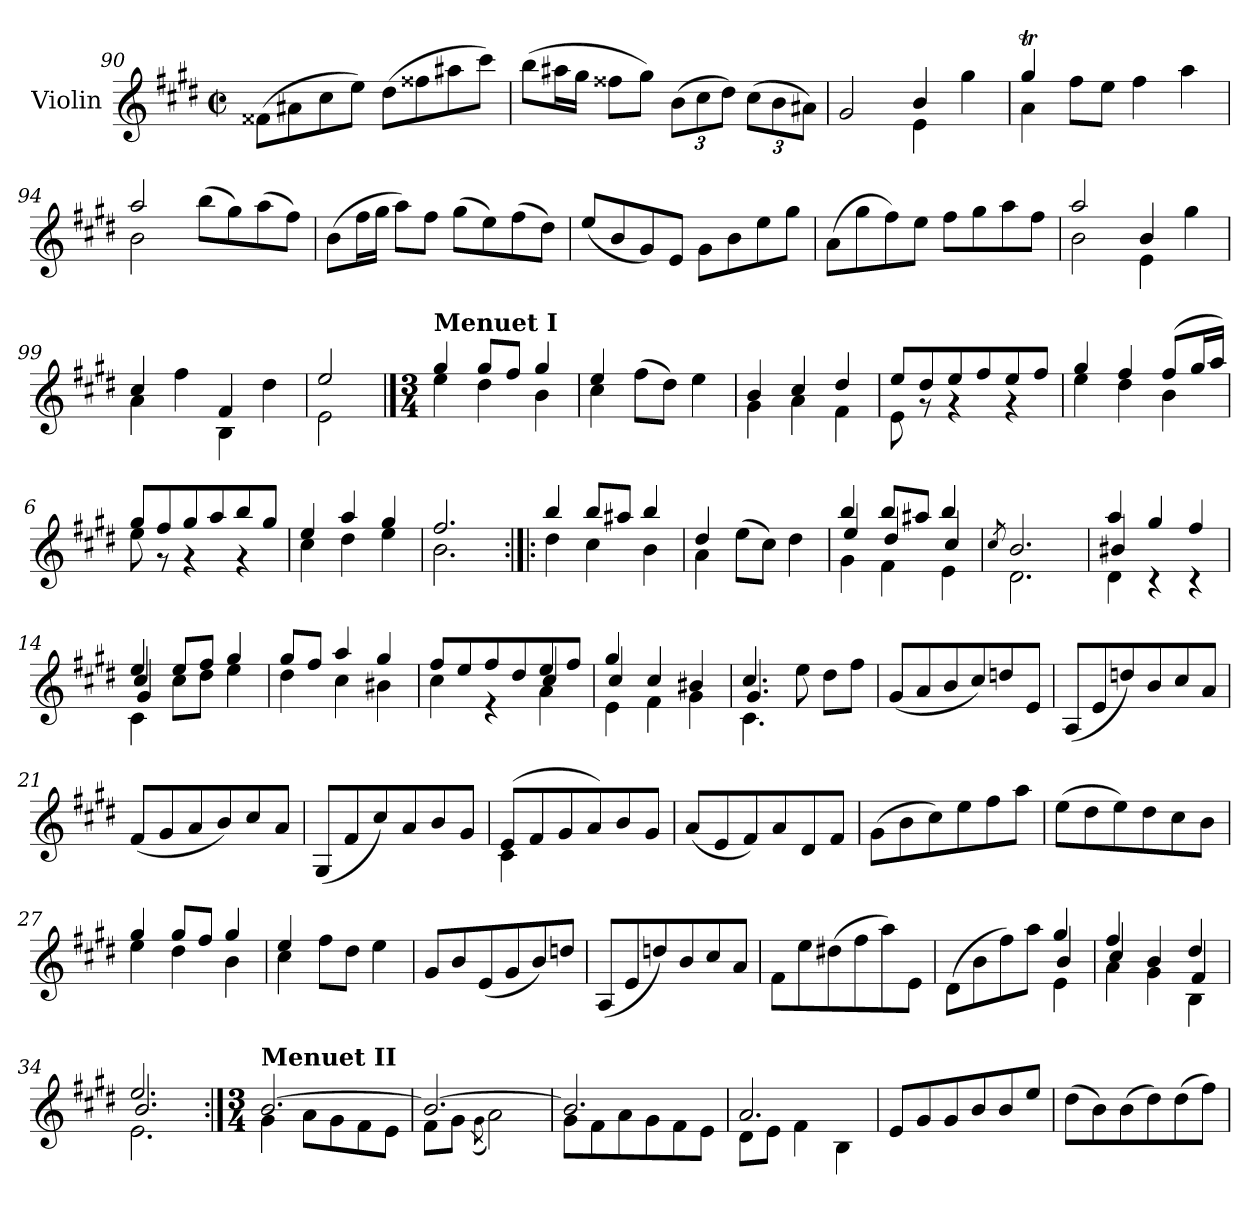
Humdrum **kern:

**kern
*part1
*staff1
*I"Violin
*I'Vln.
!!LO:LB:g=z
*clefG2
*k[f#c#g#d#]
*M2/2
*met(c|)
=90
(>8f##X\L
8a#X\
8cc#\
8ee\J)
(>8dd#\L
8ff##X\
8aa#X\
8ccc#\J)
=91
(>8bb\L
16aa#X\L
16gg#\JJ
8ff##X\L
8gg#\J)
*Xbrackettup
(>12b\L
12cc#\
12dd#\J)
(>12cc#\L
12b\
12a#X\J)
=92
*^
2g#/	2ryy
4b/	4e\
4gg#\	4ryy
=93	=93
4gg#t/	4a\
8ff#\L	2.ryy
8ee\J	.
4ff#\	.
4aa\	.
=94	=94
2aa/	2b\
(>8bb\L	2ryy
8gg#\)	.
(>8aa\	.
8ff#\J)	.
*v	*v
!!LO:LB:g=z
=95
(>8b\L
16ff#\L
16gg#\JJ
8aa\L)
8ff#\J
(>8gg#\L
8ee\)
(>8ff#\
8dd#\J)
=96
(<8ee/L
8b/
8g#/)
8e/J
8g#\L
8b\
8ee\
8gg#\J
=97
(>8a\L
8gg#\
8ff#\)
8ee\J
8ff#\L
8gg#\
8aa\
8ff#\J
=98
*^
2aa/	2b\
4b/	4e\
4gg#\	4ryy
=99	=99
4cc#/	4a\
4ff#\	4ryy
4f#/	4B\
4dd#\	4ryy
=100	=100
2ee/	2e\
!!LO:PB:g=z	!!
==1	==1
*M3/4	*
!LO:TX:a:B:t=Menuet I	!
4gg#/	4ee\
8gg#/L	4dd#\
8ff#/J	.
4gg#/	4b\
=2	=2
4ee/	4cc#\
(>8ff#\L	2ryy
8dd#\J)	.
4ee\	.
=3	=3
4b/	4g#\
4cc#/	4a\
4dd#/	4f#\
=4	=4
8ee/L	8e\
8dd#/	8r
8ee/	4r
8ff#/	.
8ee/	4r
8ff#/J	.
=5	=5
4gg#/	4ee\
4ff#/	4dd#\
(>8ff#/L	4b\
16gg#/L	.
16aa/JJ)	.
=6	=6
8gg#/L	8ee\
8ff#/	8r
8gg#/	4r
8aa/	.
8bb/	4r
8gg#/J	.
!!LO:LB:g=z	!!
=7	=7
4ee/	4cc#\
4aa/	4dd#\
4gg#/	4ee\
=8	=8
2.ff#/	2.b\
=9:|!|:	=9:|!|:
4bb/	4dd#\
8bb/L	4cc#\
8aa#X/J	.
4bb/	4b\
=10	=10
4dd#/	4a\
(>8ee\L	2ryy
8cc#\J)	.
4dd#\	.
=11	=11
*	*^
4bb/	4g#\	4ee/
8bb/L	4f#\	4dd#/
8aa#X/J	.	.
4bb/	4e\	4cc#/
*v	*v	*v
=12
8qcc#/
*^
2.b/	2.d#\
=13	=13
*	*^
4aa/	4d#\	4b#X/
4gg#/	4r	2ryy
4ff#/	4r	.
=14	=14	=14
*	*	*^
4ee/	4c#\	4cc#/	4g#/
8ee/L	8cc#\L	2ryy	2ryy
8ff#/J	8dd#\J	.	.
4gg#/	4ee\	.	.
*	*v	*v	*v
!!LO:LB:g=z
=15	=15
8gg#/L	4dd#\
8ff#/J	.
4aa/	4cc#\
4gg#/	4b#X\
=16	=16
*	*^
8ff#/L	4cc#\	2ryy
8ee/	.	.
8ff#/	4r	.
8dd#/	.	.
8ee/	4a\	4cc#/
8ff#/J	.	.
=17	=17	=17
4gg#/	4e\	4cc#/
4cc#/	4f#\	2ryy
4b#X/	4g#\	.
=18	=18	=18
4.cc#/	4.c#\	4.g#/
8ee\	4.ryy	4.ryy
8dd#\L	.	.
8ff#\J	.	.
*v	*v	*v
=19
(<8g#/L
8a/
8b/
8cc#/)
8ddn/
8e/J
=20
(<8A/L
8e/
8ddn/)
8b/
8cc#/
8a/J
=21
(<8f#/L
8g#/
8a/
8b/)
8cc#/
8a/J
!!LO:LB:g=z
=22
(<8G#/L
8f#/
8cc#/)
8a/
8b/
8g#/J
=23
*^
(>8e/L	4c#\
8f#/	.
8g#/	2ryy
8a/)	.
8b/	.
8g#/J	.
*v	*v
=24
(<8a/L
8e/
8f#/)
8a/
8d#/
8f#/J
=25
(>8g#\L
8b\
8cc#\)
8ee\
8ff#\
8aa\J
=26
(>8ee\L
8dd#\
8ee\)
8dd#\
8cc#\
8b\J
=27
*^
4gg#/	4ee\
8gg#/L	4dd#\
8ff#/J	.
4gg#/	4b\
!!LO:LB:g=z	!!
=28	=28
4ee/	4cc#\
8ff#\L	2ryy
8dd#\J	.
4ee\	.
*v	*v
=29
8g#/L
8b/
(<8e/
8g#/
8b/)
8ddn/J
=30
(<8A/L
8e/
8ddn/)
8b/
8cc#/
8a/J
=31
8f#\L
8ee\
(>8dd#X\
8ff#\
8aa\)
8e\J
=32
*^
*	*^
(>8d#\L	2ryy	2ryy
8b\	.	.
8ff#\)	.	.
8aa\J	.	.
4gg#/	4e\	4b/
=33	=33	=33
4ff#/	4a\	4cc#/
4b/	4g#\	4ryy
4dd#/	4B\	4f#/
=34	=34	=34
2.ee/	2.e\	2.b/
*v	*v	*v
!!LO:LB:g=z
=1:|!
*M3/4
*^
*	*^
!LO:TX:a:B:t=Menuet II	!	!
*	*v	*v
[2.b/	4g#\
.	8a\L
.	8g#\
.	8f#\
.	8e\J
=2	=2
2.b/_	8f#\L
.	8g#\J
.	(<8qg#\
.	2a\)
=3	=3
2.b/]	8g#\L
.	8f#\
.	8a\
.	8g#\
.	8f#\
.	8e\J
=4	=4
2.a/	8d#\L
.	8e\J
.	4f#\
.	4B\
*v	*v
=5
8e/L
8g#/
8g#/
8b/
8b/
8ee/J
=6
(>8dd#\L
8b\)
(>8b\
8dd#\)
(>8dd#\
8ff#\J)
=
*-
